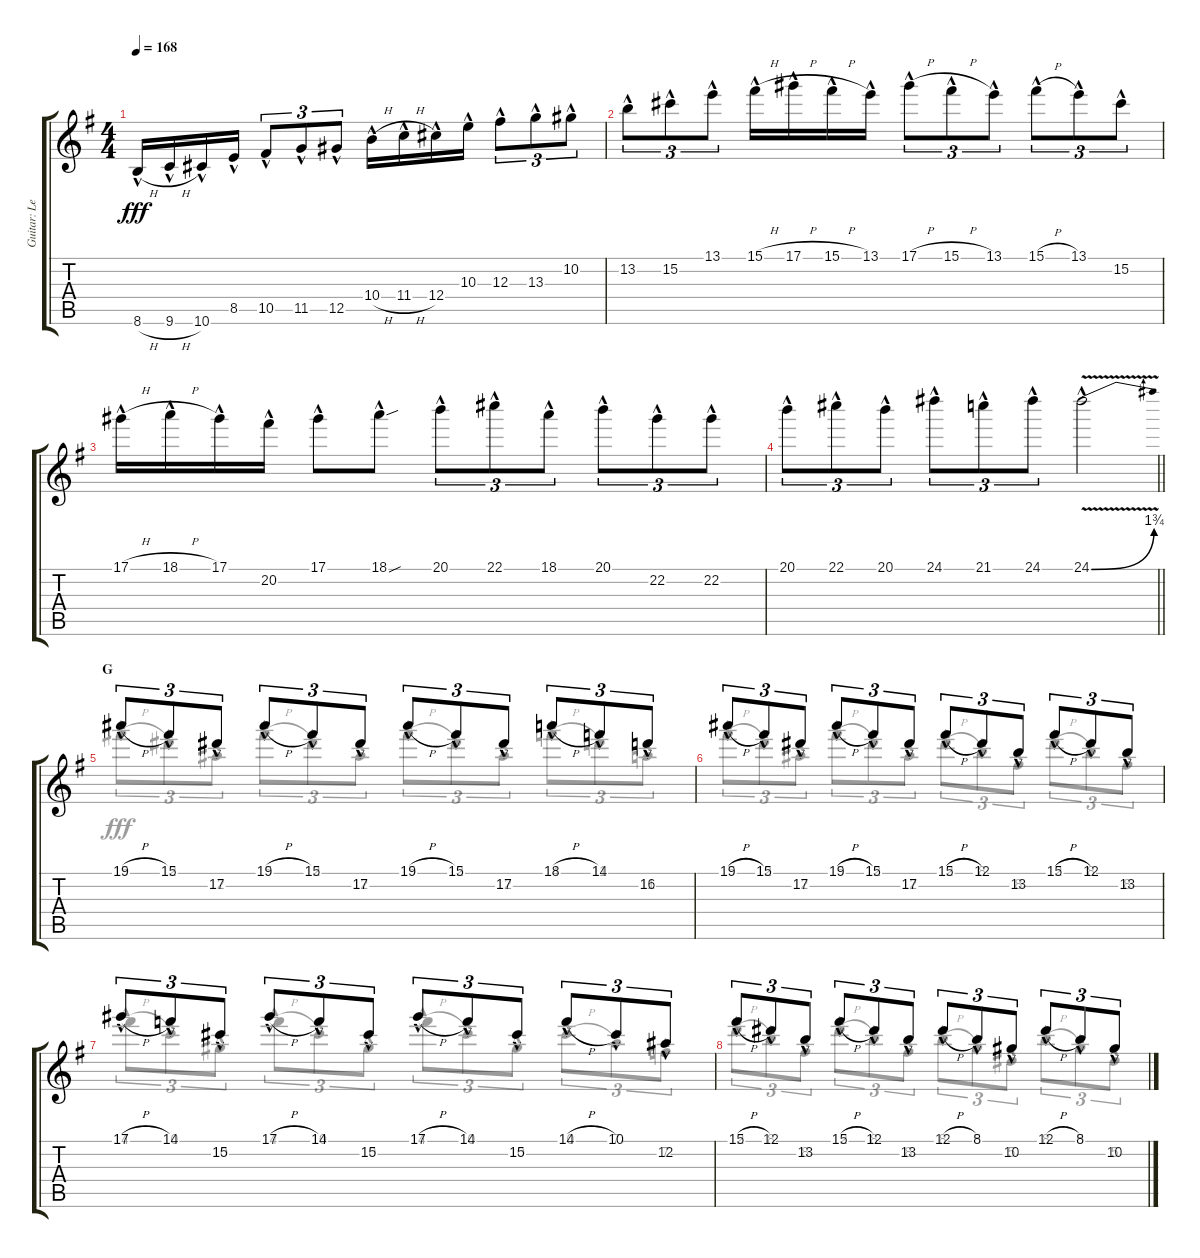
\track ("Guitar: Lead" "Guitar: Le") {instrument overdrivenguitar}
\staff {score tabs}
\tuning (Eb4 Bb3 Gb3 Db3 Ab2 Eb2) {hide}
\voice
\ts (4 4)
\tempo 168
\clef g2
\ks g
8.6{h hac}.16{dy fff} 9.6{h hac}.16 10.6{hac}.16 8.5{hac}.16 10.5{hac}.8{tu (3 2)} 11.5{hac}.8{tu (3 2)} 12.5{hac}.8{tu (3 2)} 10.4{h hac}.16 11.4{h hac}.16 12.4{hac}.16 10.3{hac}.16 12.3{hac}.8{tu (3 2)} 13.3{hac}.8{tu (3 2)} 10.2{hac}.8{tu (3 2)} |
13.2{hac}.8{tu (3 2)} 15.2{hac}.8{tu (3 2)} 13.1{hac}.8{tu (3 2)} 15.1{h hac}.16 17.1{h hac}.16 15.1{h hac}.16 13.1{hac}.16 17.1{h hac}.8{tu (3 2)} 15.1{h hac}.8{tu (3 2)} 13.1{hac}.8{tu (3 2)} 15.1{h hac}.8{tu (3 2)} 13.1{hac}.8{tu (3 2)} 15.2{hac}.8{tu (3 2)} |
17.1{h hac}.16 18.1{h hac}.16 17.1{hac}.16 20.2{hac}.16 17.1{hac}.8 18.1{sou hac}.8 20.1{hac}.8{tu (3 2)} 22.1{hac}.8{tu (3 2)} 18.1{hac}.8{tu (3 2)} 20.1{hac}.8{tu (3 2)} 22.2{hac}.8{tu (3 2)} 22.2{hac}.8{tu (3 2)} |
\barLineRight lightlight
20.1{hac}.8{tu (3 2)} 22.1{hac}.8{tu (3 2)} 20.1{hac}.8{tu (3 2)} 24.1{hac}.8{tu (3 2)} 21.1{hac}.8{tu (3 2)} 24.1{hac}.8{tu (3 2)} 24.1{be (bend 0 0 60 7) v hac}.2 |
\section ("" "G")
19.1{h hac}.8{tu (3 2)} 15.1{hac}.8{tu (3 2)} 17.2{hac}.8{tu (3 2)} 19.1{h hac}.8{tu (3 2)} 15.1{hac}.8{tu (3 2)} 17.2{hac}.8{tu (3 2)} 19.1{h hac}.8{tu (3 2)} 15.1{hac}.8{tu (3 2)} 17.2{hac}.8{tu (3 2)} 18.1{h hac}.8{tu (3 2)} 14.1{hac}.8{tu (3 2)} 16.2{hac}.8{tu (3 2)} |
19.1{h hac}.8{tu (3 2)} 15.1{hac}.8{tu (3 2)} 17.2{hac}.8{tu (3 2)} 19.1{h hac}.8{tu (3 2)} 15.1{hac}.8{tu (3 2)} 17.2{hac}.8{tu (3 2)} 15.1{h hac}.8{tu (3 2)} 12.1{hac}.8{tu (3 2)} 13.2{hac}.8{tu (3 2)} 15.1{h hac}.8{tu (3 2)} 12.1{hac}.8{tu (3 2)} 13.2{hac}.8{tu (3 2)} |
17.1{h hac}.8{tu (3 2)} 14.1{hac}.8{tu (3 2)} 15.2{hac}.8{tu (3 2)} 17.1{h hac}.8{tu (3 2)} 14.1{hac}.8{tu (3 2)} 15.2{hac}.8{tu (3 2)} 17.1{h hac}.8{tu (3 2)} 14.1{hac}.8{tu (3 2)} 15.2{hac}.8{tu (3 2)} 14.1{h hac}.8{tu (3 2)} 10.1{hac}.8{tu (3 2)} 12.2{hac}.8{tu (3 2)} |
15.1{h hac}.8{tu (3 2)} 12.1{hac}.8{tu (3 2)} 13.2{hac}.8{tu (3 2)} 15.1{h hac}.8{tu (3 2)} 12.1{hac}.8{tu (3 2)} 13.2{hac}.8{tu (3 2)} 12.1{h hac}.8{tu (3 2)} 8.1{hac}.8{tu (3 2)} 10.2{hac}.8{tu (3 2)} 12.1{h hac}.8{tu (3 2)} 8.1{hac}.8{tu (3 2)} 10.2{hac}.8{tu (3 2)}
\voice
\clef g2
\ottava regular
\simile none
\ks g
|
|
|
\barLineRight lightlight
|
15.1{h hac}.8{tu (3 2)} 12.1{hac}.8{tu (3 2)} 12.2{hac}.8{tu (3 2)} 15.1{h hac}.8{tu (3 2)} 12.1{hac}.8{tu (3 2)} 12.2{hac}.8{tu (3 2)} 15.1{h hac}.8{tu (3 2)} 12.1{hac}.8{tu (3 2)} 12.2{hac}.8{tu (3 2)} 14.1{h hac}.8{tu (3 2)} 11.1{hac}.8{tu (3 2)} 11.2{hac}.8{tu (3 2)} |
15.1{h hac}.8{tu (3 2)} 12.1{hac}.8{tu (3 2)} 12.2{hac}.8{tu (3 2)} 15.1{h hac}.8{tu (3 2)} 12.1{hac}.8{tu (3 2)} 12.2{hac}.8{tu (3 2)} 12.1{h hac}.8{tu (3 2)} 8.1{hac}.8{tu (3 2)} 8.2{hac}.8{tu (3 2)} 12.1{h hac}.8{tu (3 2)} 8.1{hac}.8{tu (3 2)} 8.2{hac}.8{tu (3 2)} |
14.1{h hac}.8{tu (3 2)} 10.1{hac}.8{tu (3 2)} 10.2{hac}.8{tu (3 2)} 14.1{h hac}.8{tu (3 2)} 10.1{hac}.8{tu (3 2)} 10.2{hac}.8{tu (3 2)} 14.1{h hac}.8{tu (3 2)} 10.1{hac}.8{tu (3 2)} 10.2{hac}.8{tu (3 2)} 10.1{h hac}.8{tu (3 2)} 7.1{hac}.8{tu (3 2)} 7.2{hac}.8{tu (3 2)} |
12.1{h hac}.8{tu (3 2)} 8.1{hac}.8{tu (3 2)} 8.2{hac}.8{tu (3 2)} 12.1{h hac}.8{tu (3 2)} 8.1{hac}.8{tu (3 2)} 8.2{hac}.8{tu (3 2)} 8.1{h hac}.8{tu (3 2)} 5.1{hac}.8{tu (3 2)} 5.2{hac}.8{tu (3 2)} 8.1{h hac}.8{tu (3 2)} 5.1{hac}.8{tu (3 2)} 5.2{hac}.8{tu (3 2)}
